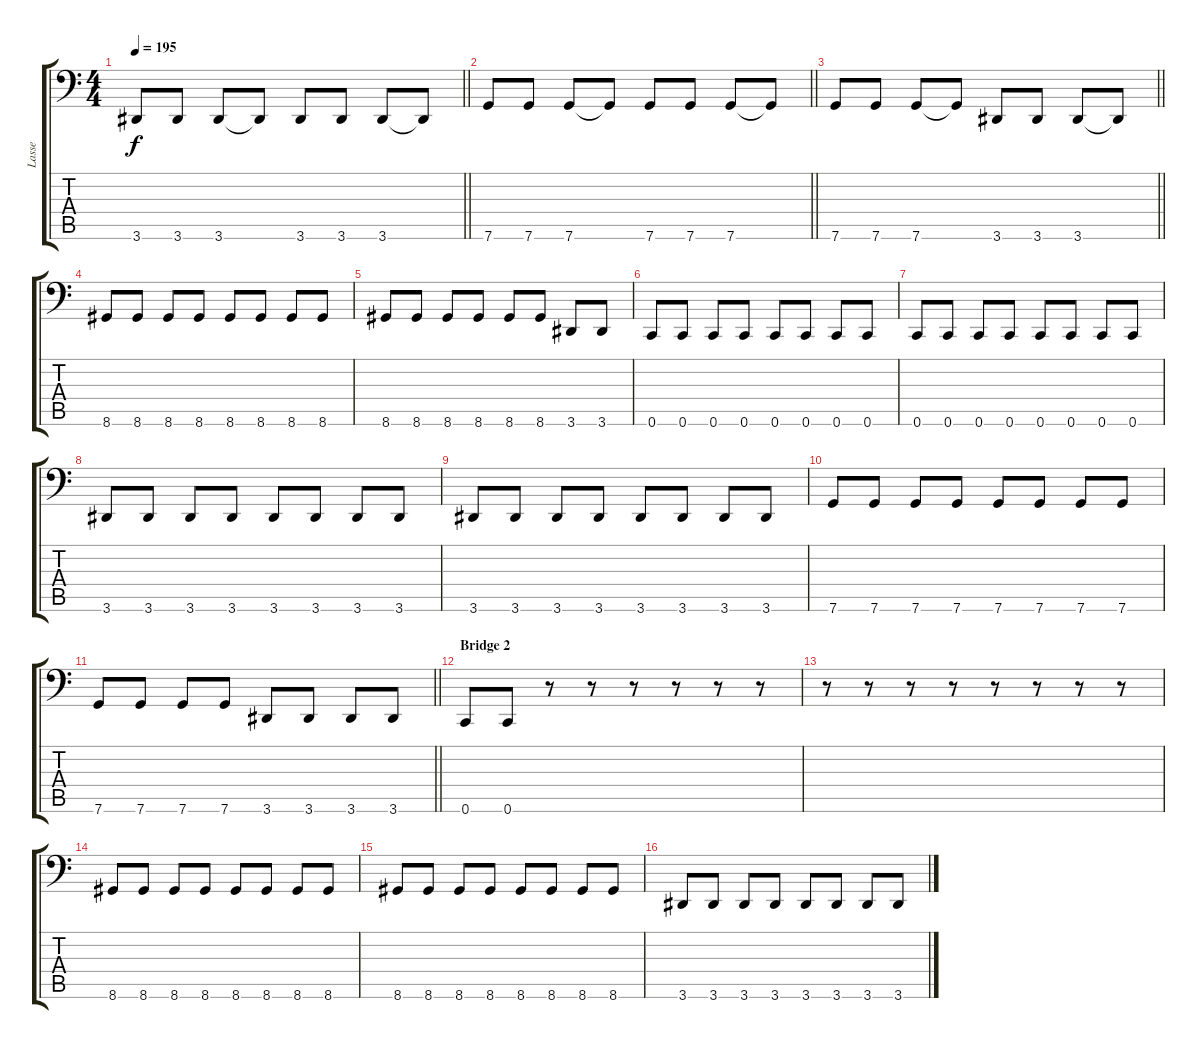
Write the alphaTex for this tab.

\track ("Lasse" "Lasse") {instrument electricbasspick}
\staff {score tabs}
\tuning (D3 A2 F2 C2 G1 C1) {hide}
\ts (4 4)
\tempo 195
\clef f4
\barLineRight lightlight
\ks c
3.6.8{dy f} 3.6.8 3.6.8 3.6{t}.8 3.6.8 3.6.8 3.6.8 3.6{t}.8 |
\barLineRight lightlight
7.6.8 7.6.8 7.6.8 7.6{t}.8 7.6.8 7.6.8 7.6.8 7.6{t}.8 |
\barLineRight lightlight
7.6.8 7.6.8 7.6.8 7.6{t}.8 3.6.8 3.6.8 3.6.8 3.6{t}.8 |
8.6.8 8.6.8 8.6.8 8.6.8 8.6.8 8.6.8 8.6.8 8.6.8 |
8.6.8 8.6.8 8.6.8 8.6.8 8.6.8 8.6.8 3.6.8 3.6.8 |
0.6.8 0.6.8 0.6.8 0.6.8 0.6.8 0.6.8 0.6.8 0.6.8 |
0.6.8 0.6.8 0.6.8 0.6.8 0.6.8 0.6.8 0.6.8 0.6.8 |
3.6.8 3.6.8 3.6.8 3.6.8 3.6.8 3.6.8 3.6.8 3.6.8 |
3.6.8 3.6.8 3.6.8 3.6.8 3.6.8 3.6.8 3.6.8 3.6.8 |
7.6.8 7.6.8 7.6.8 7.6.8 7.6.8 7.6.8 7.6.8 7.6.8 |
\barLineRight lightlight
7.6.8 7.6.8 7.6.8 7.6.8 3.6.8 3.6.8 3.6.8 3.6.8 |
\section ("" "Bridge 2")
0.6.8 0.6.8 r.8 r.8 r.8 r.8 r.8 r.8 |
r.8 r.8 r.8 r.8 r.8 r.8 r.8 r.8 |
8.6.8 8.6.8 8.6.8 8.6.8 8.6.8 8.6.8 8.6.8 8.6.8 |
8.6.8 8.6.8 8.6.8 8.6.8 8.6.8 8.6.8 8.6.8 8.6.8 |
3.6.8 3.6.8 3.6.8 3.6.8 3.6.8 3.6.8 3.6.8 3.6.8
